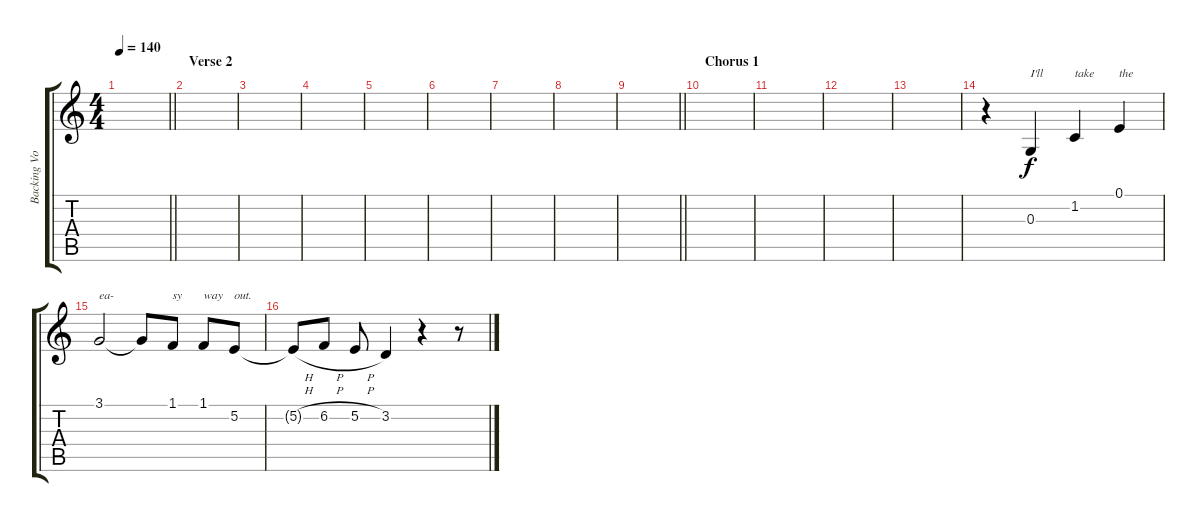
\track ("Backing Vocals - Ben Johnston" "Backing Vo") {instrument altosax}
\staff {score tabs}
\tuning (E4 B3 G3 D3 A2 E2) {hide}
\ts (4 4)
\tempo 140
\clef g2
\barLineRight lightlight
\ks c
|
\section ("" "Verse 2")
|
|
|
|
|
|
|
\barLineRight lightlight
|
\section ("" "Chorus 1")
|
|
|
|
r.4 0.3.4{txt "I'll"} 1.2.4{txt "take"} 0.1.4{txt "the"} |
3.1.2{txt "ea-"} 3.1{t}.8 1.1.8{txt "sy"} 1.1.8{txt "way"} 5.2.8{txt "out."} |
5.2{h t}.8 6.2{h}.8 5.2{h}.8 3.2.4 r.4 r.8
